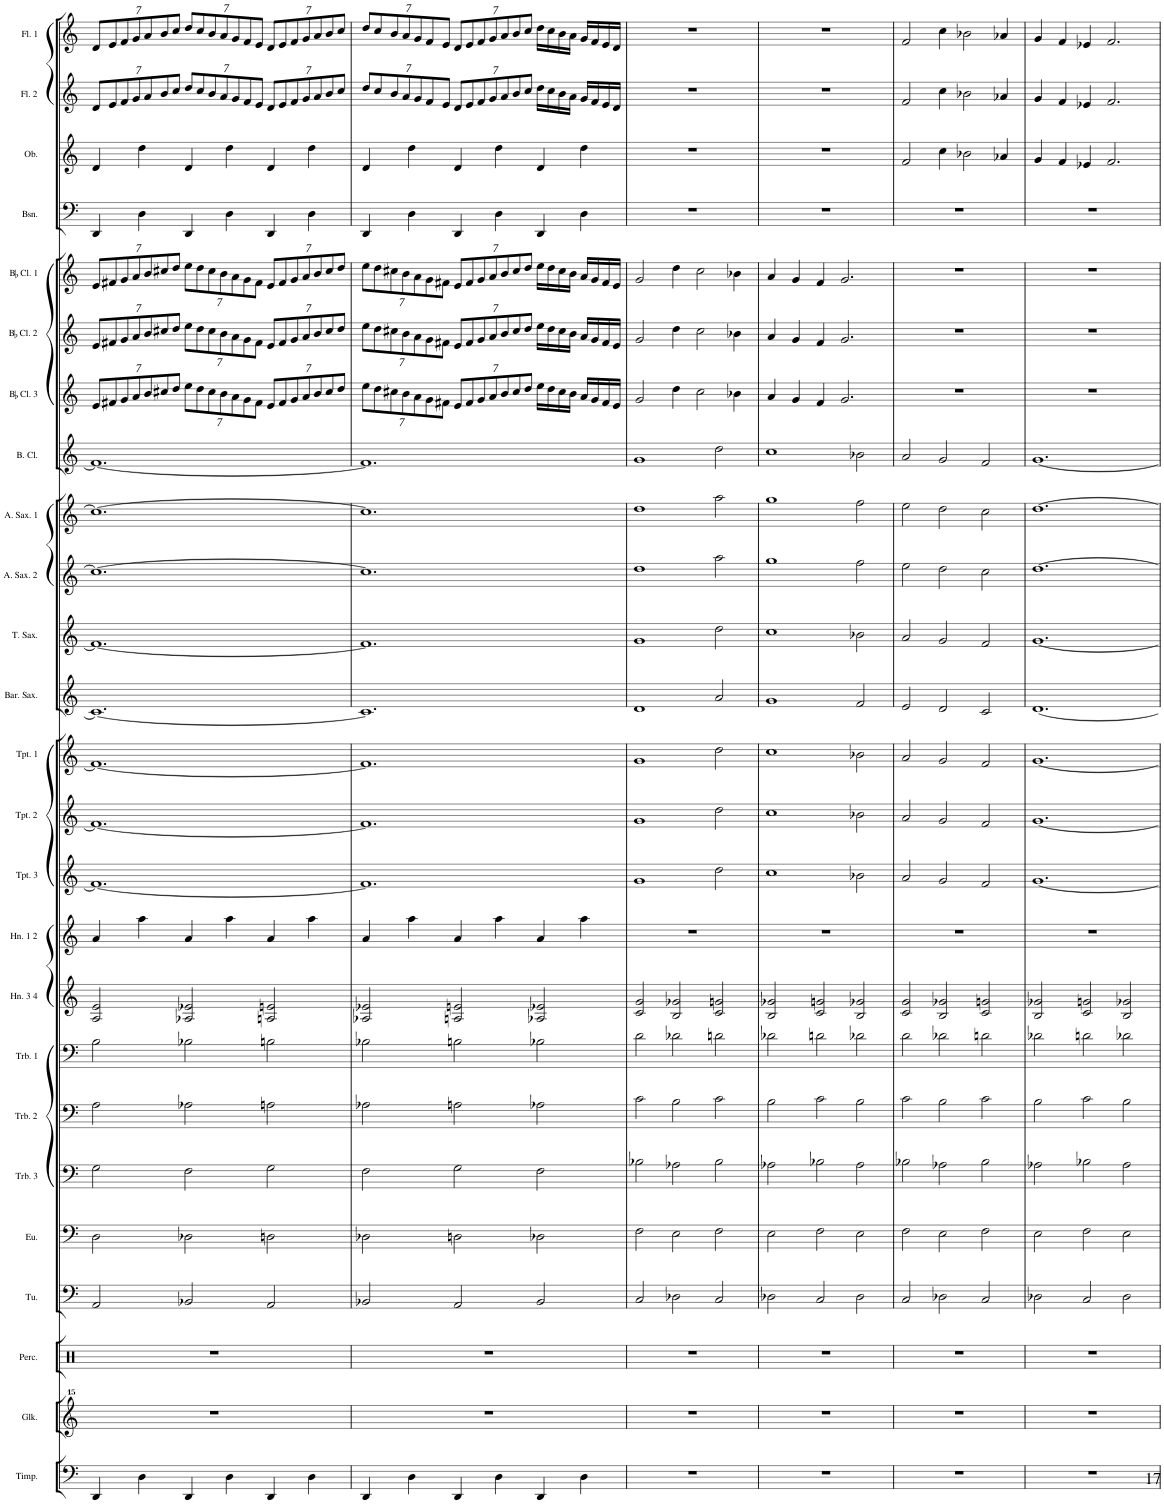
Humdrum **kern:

**kern	**kern	**kern	**kern	**kern	**kern	**kern	**kern	**kern	**kern	**kern	**kern	**kern	**kern	**kern	**kern	**kern	**kern	**kern	**kern	**kern	**kern	**kern	**kern	**kern
*part25	*part24	*part23	*part22	*part21	*part20	*part19	*part18	*part17	*part16	*part15	*part14	*part13	*part12	*part11	*part10	*part9	*part8	*part7	*part6	*part5	*part4	*part3	*part2	*part1
*staff25	*staff24	*staff23	*staff22	*staff21	*staff20	*staff19	*staff18	*staff17	*staff16	*staff15	*staff14	*staff13	*staff12	*staff11	*staff10	*staff9	*staff8	*staff7	*staff6	*staff5	*staff4	*staff3	*staff2	*staff1
*I"Timpani	*I"Glockenspiel	*I"Percussion	*I"Tuba	*I"Euphonium	*I"Trombone 3	*I"Trombone 2	*I"Trombone 1	*I"Horn 3 4	*I"Horn 1 2	*I"BaccidentalFlat Trumpet 3	*I"BaccidentalFlat Trumpet 2	*I"BaccidentalFlat Trumpet 1	*I"Baritone Saxophone	*I"Tenor Saxophone	*I"Alto Saxophone 2	*I"Alto Saxophone 1	*I"Bass Clarinet	*I"BaccidentalFlat Clarinet 3	*I"BaccidentalFlat Clarinet 2	*I"BaccidentalFlat Clarinet 1	*I"Bassoon	*I"Oboe	*I"Flute 2	*I"Flute 1
*I'Timp.	*I'Glk.	*I'Perc.	*I'Tu.	*I'Eu.	*I'Trb. 3	*I'Trb. 2	*I'Trb. 1	*I'Hn. 3 4	*I'Hn. 1 2	*I'Tpt. 3	*I'Tpt. 2	*I'Tpt. 1	*I'Bar. Sax.	*I'T. Sax.	*I'A. Sax. 2	*I'A. Sax. 1	*I'B. Cl.	*I'BaccidentalFlat Cl. 3	*I'BaccidentalFlat Cl. 2	*I'BaccidentalFlat Cl. 1	*I'Bsn.	*I'Ob.	*I'Fl. 2	*I'Fl. 1
!!LO:PB:g=z
*clefF4	*clefG^^2	*clefX	*clefF4	*clefF4	*clefF4	*clefF4	*clefF4	*clefG2	*clefG2	*clefG2	*clefG2	*clefG2	*clefG2	*clefG2	*clefG2	*clefG2	*clefG2	*clefG2	*clefG2	*clefG2	*clefF4	*clefG2	*clefG2	*clefG2
*	*	*	*	*	*	*	*	*Trd4c7	*Trd4c7	*Trd1c2	*Trd1c2	*Trd1c2	*Trd12c21	*Trd8c14	*Trd5c9	*Trd5c9	*Trd8c14	*Trd1c2	*Trd1c2	*Trd1c2	*	*	*	*
*k[]	*k[]	*k[]	*k[]	*k[]	*k[]	*k[]	*k[]	*k[]	*k[]	*k[]	*k[]	*k[]	*k[]	*k[]	*k[]	*k[]	*k[]	*k[]	*k[]	*k[]	*k[]	*k[]	*k[]	*k[]
*M3/2	*M3/2	*M3/2	*M3/2	*M3/2	*M3/2	*M3/2	*M3/2	*M3/2	*M3/2	*M3/2	*M3/2	*M3/2	*M3/2	*M3/2	*M3/2	*M3/2	*M3/2	*M3/2	*M3/2	*M3/2	*M3/2	*M3/2	*M3/2	*M3/2
*	*	*	*	*	*	*	*	*	*	*	*	*	*	*	*	*	*	*Xbrackettup	*Xbrackettup	*Xbrackettup	*	*	*Xbrackettup	*Xbrackettup
=116	=116	=116	=116	=116	=116	=116	=116	=116	=116	=116	=116	=116	=116	=116	=116	=116	=116	=116	=116	=116	=116	=116	=116	=116
4DD/	1.r	1.r	2AA/	2D\	2G\	2A\	2B\	2A/ 2e/	4a/	1.f#_	1.f#_	1.f#_	1.c#_	1.f#_	1.cc#_	1.cc#_	1.f#_	14e/L	14e/L	14e/L	4DD/	4d/	14d/L	14d/L
.	.	.	.	.	.	.	.	.	.	.	.	.	.	.	.	.	.	14f#X/	14f#X/	14f#X/	.	.	14e/	14e/
.	.	.	.	.	.	.	.	.	.	.	.	.	.	.	.	.	.	14g/	14g/	14g/	.	.	14f/	14f/
.	.	.	.	.	.	.	.	.	.	.	.	.	.	.	.	.	.	14a/	14a/	14a/	.	.	14g/	14g/
4D\	.	.	.	.	.	.	.	.	4aa\	.	.	.	.	.	.	.	.	.	.	.	4D\	4dd\	.	.
.	.	.	.	.	.	.	.	.	.	.	.	.	.	.	.	.	.	14b/	14b/	14b/	.	.	14a/	14a/
.	.	.	.	.	.	.	.	.	.	.	.	.	.	.	.	.	.	14cc#X/	14cc#X/	14cc#X/	.	.	14b/	14b/
.	.	.	.	.	.	.	.	.	.	.	.	.	.	.	.	.	.	14dd/J	14dd/J	14dd/J	.	.	14cc/J	14cc/J
4DD/	.	.	2BB-X/	2D-X\	2F\	2A-X\	2B-X\	2A-X/ 2e-X/	4a/	.	.	.	.	.	.	.	.	14ee\L	14ee\L	14ee\L	4DD/	4d/	14dd/L	14dd/L
.	.	.	.	.	.	.	.	.	.	.	.	.	.	.	.	.	.	14dd\	14dd\	14dd\	.	.	14cc/	14cc/
.	.	.	.	.	.	.	.	.	.	.	.	.	.	.	.	.	.	14cc#\	14cc#\	14cc#\	.	.	14b/	14b/
.	.	.	.	.	.	.	.	.	.	.	.	.	.	.	.	.	.	14b\	14b\	14b\	.	.	14a/	14a/
4D\	.	.	.	.	.	.	.	.	4aa\	.	.	.	.	.	.	.	.	.	.	.	4D\	4dd\	.	.
.	.	.	.	.	.	.	.	.	.	.	.	.	.	.	.	.	.	14a\	14a\	14a\	.	.	14g/	14g/
.	.	.	.	.	.	.	.	.	.	.	.	.	.	.	.	.	.	14g\	14g\	14g\	.	.	14f/	14f/
.	.	.	.	.	.	.	.	.	.	.	.	.	.	.	.	.	.	14f#\J	14f#\J	14f#\J	.	.	14e/J	14e/J
4DD/	.	.	2AA/	2Dn\	2G\	2An\	2Bn\	2An/ 2en/	4a/	.	.	.	.	.	.	.	.	14e/L	14e/L	14e/L	4DD/	4d/	14d/L	14d/L
.	.	.	.	.	.	.	.	.	.	.	.	.	.	.	.	.	.	14f#/	14f#/	14f#/	.	.	14e/	14e/
.	.	.	.	.	.	.	.	.	.	.	.	.	.	.	.	.	.	14g/	14g/	14g/	.	.	14f/	14f/
.	.	.	.	.	.	.	.	.	.	.	.	.	.	.	.	.	.	14a/	14a/	14a/	.	.	14g/	14g/
4D\	.	.	.	.	.	.	.	.	4aa\	.	.	.	.	.	.	.	.	.	.	.	4D\	4dd\	.	.
.	.	.	.	.	.	.	.	.	.	.	.	.	.	.	.	.	.	14b/	14b/	14b/	.	.	14a/	14a/
.	.	.	.	.	.	.	.	.	.	.	.	.	.	.	.	.	.	14cc#/	14cc#/	14cc#/	.	.	14b/	14b/
.	.	.	.	.	.	.	.	.	.	.	.	.	.	.	.	.	.	14dd/J	14dd/J	14dd/J	.	.	14cc/J	14cc/J
=117	=117	=117	=117	=117	=117	=117	=117	=117	=117	=117	=117	=117	=117	=117	=117	=117	=117	=117	=117	=117	=117	=117	=117	=117
4DD/	1.r	1.r	2BB-X/	2D-X\	2F\	2A-X\	2B-X\	2A-X/ 2e-X/	4a/	1.f#]	1.f#]	1.f#]	1.c#]	1.f#]	1.cc#]	1.cc#]	1.f#]	14ee\L	14ee\L	14ee\L	4DD/	4d/	14dd/L	14dd/L
.	.	.	.	.	.	.	.	.	.	.	.	.	.	.	.	.	.	14dd\	14dd\	14dd\	.	.	14cc/	14cc/
.	.	.	.	.	.	.	.	.	.	.	.	.	.	.	.	.	.	14cc#X\	14cc#X\	14cc#X\	.	.	14b/	14b/
.	.	.	.	.	.	.	.	.	.	.	.	.	.	.	.	.	.	14b\	14b\	14b\	.	.	14a/	14a/
4D\	.	.	.	.	.	.	.	.	4aa\	.	.	.	.	.	.	.	.	.	.	.	4D\	4dd\	.	.
.	.	.	.	.	.	.	.	.	.	.	.	.	.	.	.	.	.	14a\	14a\	14a\	.	.	14g/	14g/
.	.	.	.	.	.	.	.	.	.	.	.	.	.	.	.	.	.	14g\	14g\	14g\	.	.	14f/	14f/
.	.	.	.	.	.	.	.	.	.	.	.	.	.	.	.	.	.	14f#X\J	14f#X\J	14f#X\J	.	.	14e/J	14e/J
4DD/	.	.	2AA/	2Dn\	2G\	2An\	2Bn\	2An/ 2en/	4a/	.	.	.	.	.	.	.	.	14e/L	14e/L	14e/L	4DD/	4d/	14d/L	14d/L
.	.	.	.	.	.	.	.	.	.	.	.	.	.	.	.	.	.	14f#/	14f#/	14f#/	.	.	14e/	14e/
.	.	.	.	.	.	.	.	.	.	.	.	.	.	.	.	.	.	14g/	14g/	14g/	.	.	14f/	14f/
.	.	.	.	.	.	.	.	.	.	.	.	.	.	.	.	.	.	14a/	14a/	14a/	.	.	14g/	14g/
4D\	.	.	.	.	.	.	.	.	4aa\	.	.	.	.	.	.	.	.	.	.	.	4D\	4dd\	.	.
.	.	.	.	.	.	.	.	.	.	.	.	.	.	.	.	.	.	14b/	14b/	14b/	.	.	14a/	14a/
.	.	.	.	.	.	.	.	.	.	.	.	.	.	.	.	.	.	14cc#/	14cc#/	14cc#/	.	.	14b/	14b/
.	.	.	.	.	.	.	.	.	.	.	.	.	.	.	.	.	.	14dd/J	14dd/J	14dd/J	.	.	14cc/J	14cc/J
4DD/	.	.	2BB-/	2D-X\	2F\	2A-X\	2B-X\	2A-X/ 2e-X/	4a/	.	.	.	.	.	.	.	.	16ee\LL	16ee\LL	16ee\LL	4DD/	4d/	16dd\LL	16dd\LL
.	.	.	.	.	.	.	.	.	.	.	.	.	.	.	.	.	.	16dd\	16dd\	16dd\	.	.	16cc\	16cc\
.	.	.	.	.	.	.	.	.	.	.	.	.	.	.	.	.	.	16cc#\	16cc#\	16cc#\	.	.	16b\	16b\
.	.	.	.	.	.	.	.	.	.	.	.	.	.	.	.	.	.	16b\JJ	16b\JJ	16b\JJ	.	.	16a\JJ	16a\JJ
4D\	.	.	.	.	.	.	.	.	4aa\	.	.	.	.	.	.	.	.	16a/LL	16a/LL	16a/LL	4D\	4dd\	16g/LL	16g/LL
.	.	.	.	.	.	.	.	.	.	.	.	.	.	.	.	.	.	16g/	16g/	16g/	.	.	16f/	16f/
.	.	.	.	.	.	.	.	.	.	.	.	.	.	.	.	.	.	16f#/	16f#/	16f#/	.	.	16e/	16e/
.	.	.	.	.	.	.	.	.	.	.	.	.	.	.	.	.	.	16e/JJ	16e/JJ	16e/JJ	.	.	16d/JJ	16d/JJ
=118	=118	=118	=118	=118	=118	=118	=118	=118	=118	=118	=118	=118	=118	=118	=118	=118	=118	=118	=118	=118	=118	=118	=118	=118
1.r	1.r	1.r	2C/	2F\	2B-X\	2c\	2d\	2c/ 2g/	1.r	1g	1g	1g	1d	1g	1dd	1dd	1g	2g/	2g/	2g/	1.r	1.r	1.r	1.r
.	.	.	2D-X\	2E\	2A-X\	2B\	2d-X\	2B/ 2g-X/	.	.	.	.	.	.	.	.	.	4dd\	4dd\	4dd\	.	.	.	.
.	.	.	.	.	.	.	.	.	.	.	.	.	.	.	.	.	.	2cc\	2cc\	2cc\	.	.	.	.
.	.	.	2C/	2F\	2B-\	2c\	2dn\	2c/ 2gn/	.	2dd\	2dd\	2dd\	2a/	2dd\	2aa\	2aa\	2dd\	.	.	.	.	.	.	.
.	.	.	.	.	.	.	.	.	.	.	.	.	.	.	.	.	.	4b-X\	4b-X\	4b-X\	.	.	.	.
=119	=119	=119	=119	=119	=119	=119	=119	=119	=119	=119	=119	=119	=119	=119	=119	=119	=119	=119	=119	=119	=119	=119	=119	=119
1.r	1.r	1.r	2D-X\	2E\	2A-X\	2B\	2d-X\	2B/ 2g-X/	1.r	1cc	1cc	1cc	1g	1cc	1gg	1gg	1cc	4a/	4a/	4a/	1.r	1.r	1.r	1.r
.	.	.	.	.	.	.	.	.	.	.	.	.	.	.	.	.	.	4g/	4g/	4g/	.	.	.	.
.	.	.	2C/	2F\	2B-X\	2c\	2dn\	2c/ 2gn/	.	.	.	.	.	.	.	.	.	4f/	4f/	4f/	.	.	.	.
.	.	.	.	.	.	.	.	.	.	.	.	.	.	.	.	.	.	2.g/	2.g/	2.g/	.	.	.	.
.	.	.	2D-\	2E\	2A-\	2B\	2d-X\	2B/ 2g-X/	.	2b-X\	2b-X\	2b-X\	2f/	2b-X\	2ff\	2ff\	2b-X\	.	.	.	.	.	.	.
=120	=120	=120	=120	=120	=120	=120	=120	=120	=120	=120	=120	=120	=120	=120	=120	=120	=120	=120	=120	=120	=120	=120	=120	=120
1.r	1.r	1.r	2C/	2F\	2B-X\	2c\	2d\	2c/ 2g/	1.r	2a/	2a/	2a/	2e/	2a/	2ee\	2ee\	2a/	1.r	1.r	1.r	1.r	2f/	2f/	2f/
.	.	.	2D-X\	2E\	2A-X\	2B\	2d-X\	2B/ 2g-X/	.	2g/	2g/	2g/	2d/	2g/	2dd\	2dd\	2g/	.	.	.	.	4cc\	4cc\	4cc\
.	.	.	.	.	.	.	.	.	.	.	.	.	.	.	.	.	.	.	.	.	.	2b-X\	2b-X\	2b-X\
.	.	.	2C/	2F\	2B-\	2c\	2dn\	2c/ 2gn/	.	2f/	2f/	2f/	2c/	2f/	2cc\	2cc\	2f/	.	.	.	.	.	.	.
.	.	.	.	.	.	.	.	.	.	.	.	.	.	.	.	.	.	.	.	.	.	4a-X/	4a-X/	4a-X/
=121	=121	=121	=121	=121	=121	=121	=121	=121	=121	=121	=121	=121	=121	=121	=121	=121	=121	=121	=121	=121	=121	=121	=121	=121
1.r	1.r	1.r	2D-X\	2E\	2A-X\	2B\	2d-X\	2B/ 2g-X/	1.r	[1.g	[1.g	[1.g	[1.d	[1.g	[1.dd	[1.dd	[1.g	1.r	1.r	1.r	1.r	4g/	4g/	4g/
.	.	.	.	.	.	.	.	.	.	.	.	.	.	.	.	.	.	.	.	.	.	4f/	4f/	4f/
.	.	.	2C/	2F\	2B-X\	2c\	2dn\	2c/ 2gn/	.	.	.	.	.	.	.	.	.	.	.	.	.	4e-X/	4e-X/	4e-X/
.	.	.	.	.	.	.	.	.	.	.	.	.	.	.	.	.	.	.	.	.	.	2.f/	2.f/	2.f/
.	.	.	2D-\	2E\	2A-\	2B\	2d-X\	2B/ 2g-X/	.	.	.	.	.	.	.	.	.	.	.	.	.	.	.	.
=	=	=	=	=	=	=	=	=	=	=	=	=	=	=	=	=	=	=	=	=	=	=	=	=
*-	*-	*-	*-	*-	*-	*-	*-	*-	*-	*-	*-	*-	*-	*-	*-	*-	*-	*-	*-	*-	*-	*-	*-	*-
